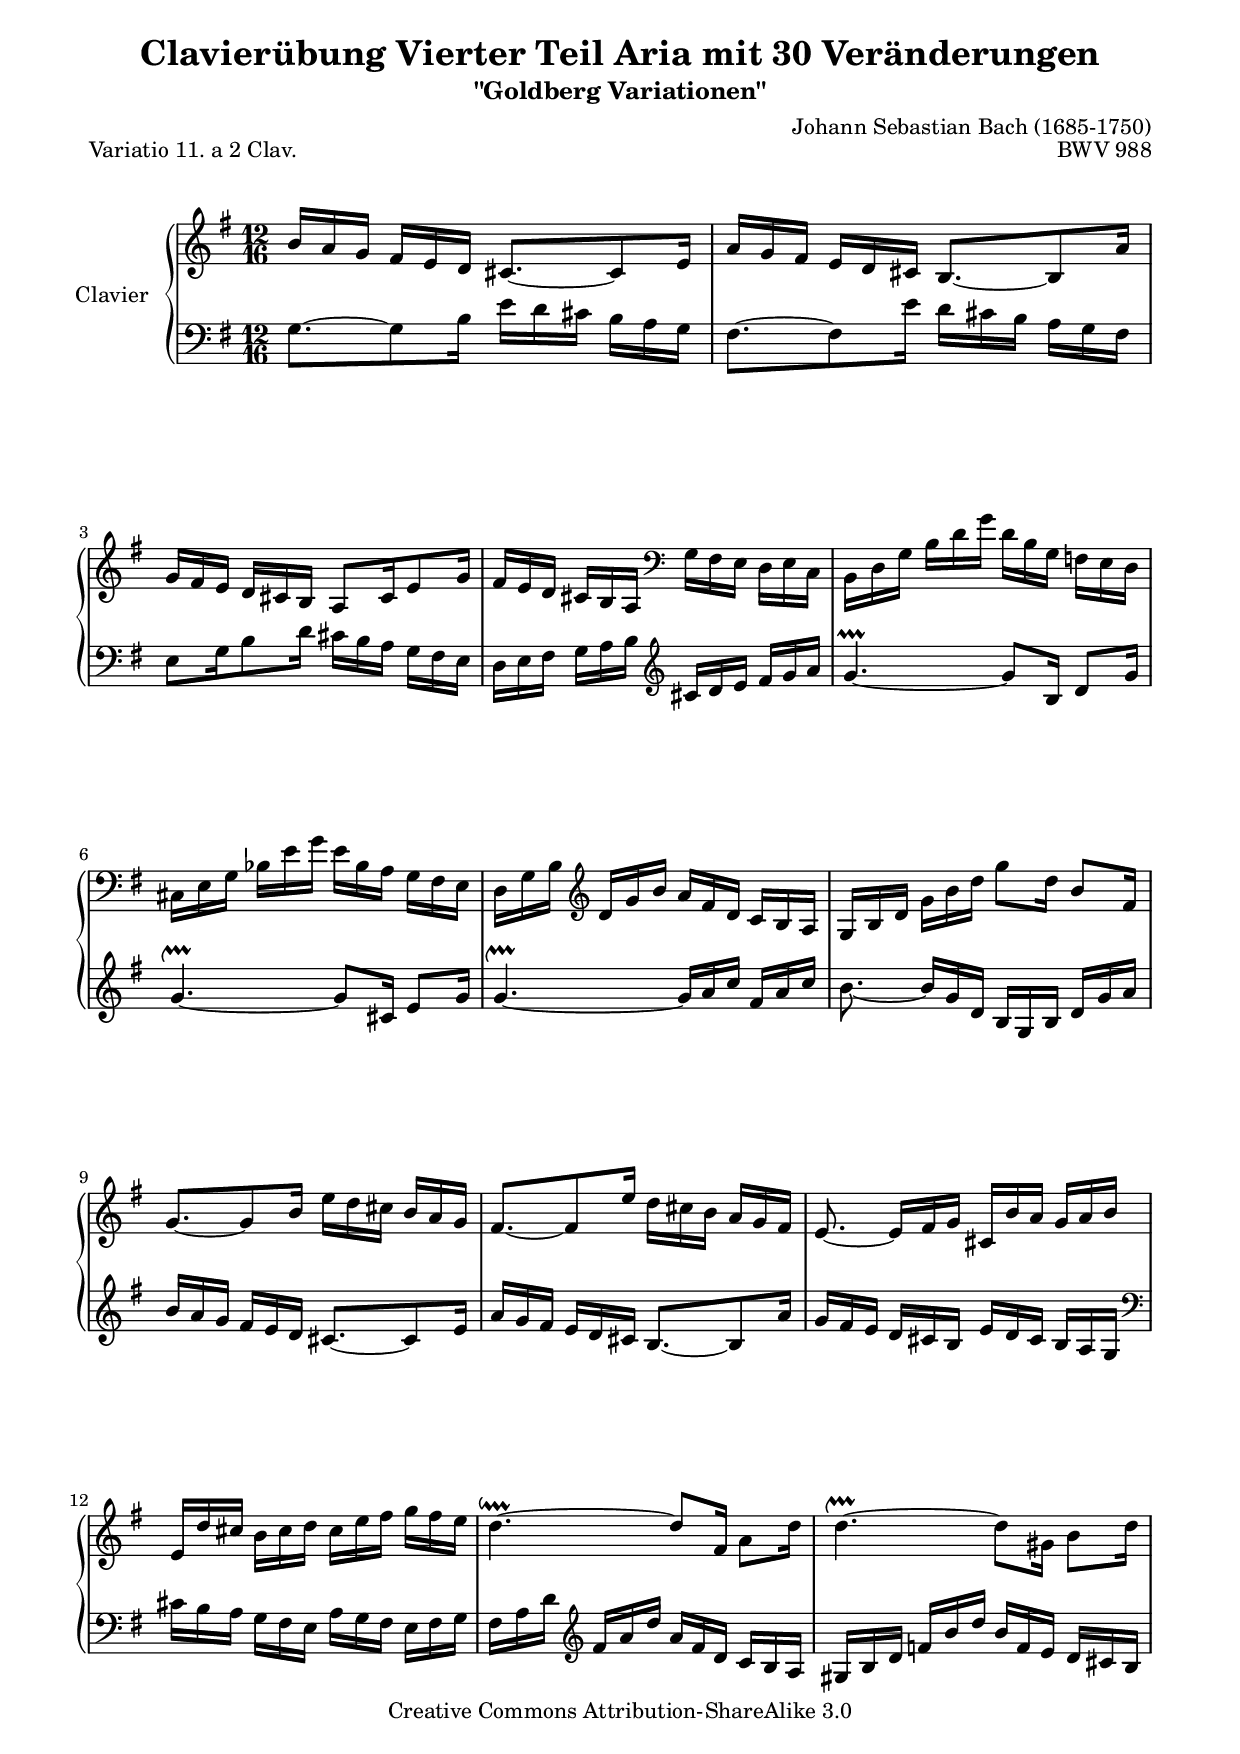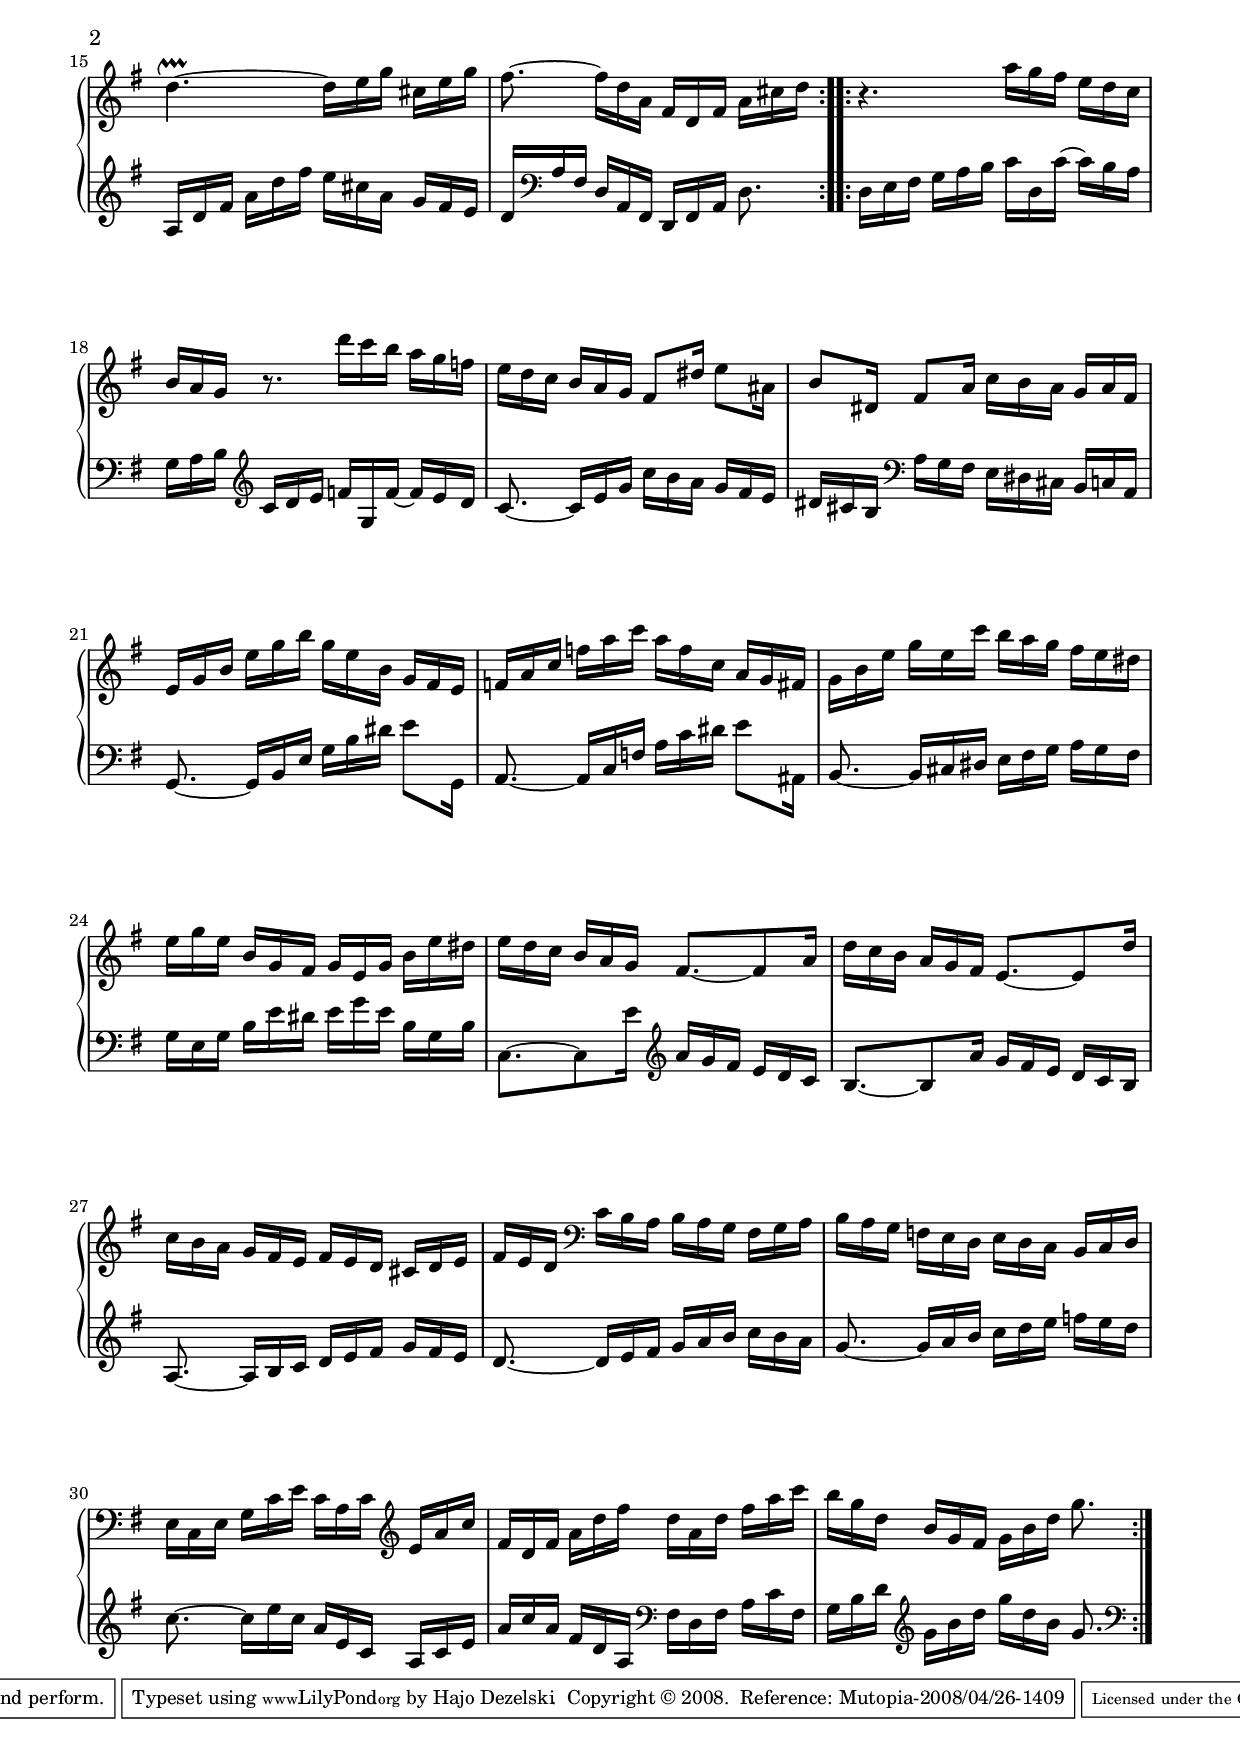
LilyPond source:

\version "2.11.44"

\paper {
    page-top-space = #0.0
    %indent = 0.0
    line-width = 18.0\cm
    ragged-bottom = ##f
    ragged-last-bottom = ##f
}

% #(set-default-paper-size "a4")

#(set-global-staff-size 19)

\header {
        title = "Clavierübung Vierter Teil Aria mit 30 Veränderungen"
        subtitle = "\"Goldberg Variationen\""
        piece = "Variatio 11. a 2 Clav."
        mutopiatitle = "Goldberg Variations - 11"
        composer = "Johann Sebastian Bach (1685-1750)"
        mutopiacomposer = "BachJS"
        opus = "BWV 988"
        date = "1741"
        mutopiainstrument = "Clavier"
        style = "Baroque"
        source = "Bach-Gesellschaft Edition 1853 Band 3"
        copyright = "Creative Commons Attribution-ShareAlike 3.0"
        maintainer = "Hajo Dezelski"
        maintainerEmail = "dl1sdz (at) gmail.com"
	
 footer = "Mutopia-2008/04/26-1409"
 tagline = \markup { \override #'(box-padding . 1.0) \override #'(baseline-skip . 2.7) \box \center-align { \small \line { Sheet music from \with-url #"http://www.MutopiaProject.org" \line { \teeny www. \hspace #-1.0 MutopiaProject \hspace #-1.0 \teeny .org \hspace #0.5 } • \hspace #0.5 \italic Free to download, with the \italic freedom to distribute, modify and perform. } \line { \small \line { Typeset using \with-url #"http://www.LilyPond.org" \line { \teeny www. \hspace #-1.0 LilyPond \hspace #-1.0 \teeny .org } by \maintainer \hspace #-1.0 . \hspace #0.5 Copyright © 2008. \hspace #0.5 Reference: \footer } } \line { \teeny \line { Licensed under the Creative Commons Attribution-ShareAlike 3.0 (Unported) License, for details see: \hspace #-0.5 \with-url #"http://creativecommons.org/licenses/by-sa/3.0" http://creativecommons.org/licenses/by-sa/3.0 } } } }
}


soprano =   \relative b' {
    \repeat volta 2 { %begin repeated section

        b16 [ a g ] fis [ e d ] cis8. ~ [ cis8 e16 ] | % 1
        a16 [ g fis ] e [ d cis ] b8. ~ [ b8 a'16 ] | % 2
        g16 [ fis e ] d [ cis b ] a8 [ cis16 e8 g16 ] | % 3
        fis16 [ e d ] cis [ b a ]  \clef "bass" g [ fis e ] d [ e c ] | % 4
        b16 [ d g ] b [ d g ] d [ b g ] f [ e d ] | % 5
        cis16 [ e g ] bes [ e g ] e [ bes a ] g [ fis e ] | % 6
        d16 [ g b ]  \clef "treble" d [ g b ] a [ fis d ] c [ b a ] | % 7
        g16 [ b d ] g [ b d ] g8 [ d16 ] b8 [ fis16 ] | % 8
        g8. ~ [ g8 b16 ] e [ d cis ] b [ a g ] | % 9
        fis8. ~ [ fis8 e'16 ] d [ cis b ] a [ g fis ] | % 10
        e8. ~ e16 [ fis g ] cis, [ b' a ] g [ a b ] | % 11
        e,16 [ d' cis ] b [ cis d ] cis [ e fis ] g [ fis e ] | % 12
        d4. ~ \downprall d8 [ fis,16 ] a8 [ d16 ] | % 13
        d4. ~ \upprall d8 [ gis,16 ] b8 [ d16 ] | % 14
        d4. ~ \upprall d16 [ e g ] cis, [ e g ] | % 15
        fis8. ~ fis16 [ d a ] fis [ d fis ] a [ cis d] | % 16
		
    } %end of repeated section
  
    \repeat volta 2 { %begin repeated section
		r4. a'16 [ g fis ] e [ d c ] | % 17
        b16 [ a g ] r8. d''16 [ c b ] a [ g f ] | % 18
        e16 [ d c ] b [ a g ] fis8 [ dis'16 ] e8 [ ais,16 ] | % 19
        b8 [ dis,16 ] fis8 [ a16 ] c [ b a ] g [ a fis ] | % 20
        e16 [ g b ] e [ g b ] g [ e b ] g [ fis e ] | % 21
        f16 [ a c ] f [ a c ] a [ f c ] a [ g fis ] | % 22
        g16 [ b e ] g [ e c' ] b [ a g ] fis [ e dis ] | % 23
        e16 [ g e ] b [ g fis ] g [ e g ] b [ e dis ] | % 24
        e16 [ d c ] b [ a g ] fis8. ~ [ fis8 a16 ] | % 25
        d16 [ c b ] a [ g fis ] e8. ~ [ e8 d'16 ] | % 26
        c16 [ b a ] g [ fis e ] fis [ e d ] cis [ d e ] | % 27
        fis16 [ e d ] \clef "bass" c [ b a ] b [ a g ] fis [ g a ] | % 28
        b16 [ a g ] f [ e d ] e [ d c ] b [ c d ] | % 29
        e16 [ c e ] g [ c e ] c [ a c ] \clef "treble" e [ a c ] | % 30
        fis,16 [ d fis ] a [ d fis ] d [ a d ] fis [ a c ] | % 31
        b16 [ g d ] b [ g fis ] g [ b d ] g8. | % 32

    } %end repeated section
}



%%
%% Bass Clef
%% 

bass = \relative g {
	\repeat volta 2 { %begin repeated section
        g8. ~ [ g8 b16 ] e [ d cis ] b [ a g ] | % 1
        fis8. ~ [ fis8 e'16 ] d [ cis b ] a [ g fis ] | % 2
        e8 [ g16 b8 d16 ] cis [ b a ] g [ fis e ] | % 3
        d16 [ e fis ] g [ a b ] \clef "treble" cis [ d e ] fis [ g a ] | % 4
        g4. ~ \prallprall g8 [ b,16 ] d8 [ g16 ] | % 5
        g4. ~ \upprall g8 [ cis,16 ] e8 [ g16 ] | % 6
        g4. ~ \upprall g16 [ a c ] fis, [ a c ] | % 7
        b8. ~ b16 [ g d ] b [ g b ] d [ g a ] | % 8
        b16 [ a g ] fis [ e d ] cis8. ~ [ cis8 e16 ] | % 9
        a16 [ g fis ] e [ d cis ] b8. ~ [ b8 a'16 ] | % 10
        g16 [ fis e ] d [ cis b ] e [ d cis ]  b [ a g ] \clef "bass" | % 11
        cis16 [ b a ] g [ fis e ] a [ g fis ] e [ fis g ] | % 12
        fis16 [ a d ] \clef "treble"  fis [ a d ] a [ fis d ] c [ b a ] | % 13
        gis16 [ b d ] f [ b d ] b [ f e ] d [ cis b ] | % 14
        a16 [ d fis ] a [ d fis ] e [ cis a ] g [ fis e ] | % 15
        d16 [ \clef "bass" a fis ] d [ a fis ] d [ fis a ] d8. | % 16

    } %end of repeated section
  
    \repeat volta 2 { %begin repeated section
         d16 [ e fis ] g [ a b ] c [ d, c' ( ] c ) [ b a ] | % 17
        g16 [ a b ] \clef "treble" c [ d e ] f [ g, f' ~ ] f [ e d ] | % 18
        c8. ~ c16 [ e g ] c [ b a ] g [ fis e ] | % 19 
        dis16 [ cis b ]  \clef "bass" a [ g fis ] e [ dis cis ] b [ c a ] | % 20
        g8. ~ g16 [ b e ] g [ b dis ] e8 [ g,,16 ] | % 21
        a8. ~ a16 [ c f ] a [ c dis ] e8 [ ais,,16 ] | % 22
        b8. ~ b16 [ cis dis ] e [ fis g ] a [ g fis ] | % 23
        g16 [ e g ] b [ e dis ] e [ g e ] b [ g b ] | % 24
        c,8. ~ [ c8 e'16 ] \clef "treble"  a [ g fis ] e [ d c ] | % 25
        b8. ~ [ b8 a'16 ] g [ fis e ] d [ c b ] | % 26
        a8. ~ a16 [ b c ] d [ e fis ] g [ fis e ] | % 27
        d8. ~ d16 [ e fis ] g [ a b ] c [ b a ] | % 28
        g8. ~ g16 [ a b ] c [ d e ] f [ e d ] | % 29
        c8. ~ c16 [ e c ] a [ e c ] a [ c e ] | % 30
        a16 [ c a ] fis [ d a ] \clef "bass" fis [ d fis ] a [ c fis, ] | % 31
        g16 [ b d ] \clef "treble"  g [ b d ] g [ d b ] g8. \clef "bass" | % 32
  
    } %end repeated section
}



%% Merge score - Piano staff

\score {
    \context PianoStaff <<
        \set PianoStaff.instrumentName = "Clavier  "
        \set PianoStaff.midiInstrument = "harpsichord"
        \new Staff = "upper" { \clef "treble" \key g \major \time 12/16 \soprano  }
        \new Staff = "lower"  { \clef "bass" \key g \major \time 12/16 \bass }
    >>
    \layout{  }
    \midi { }

}
